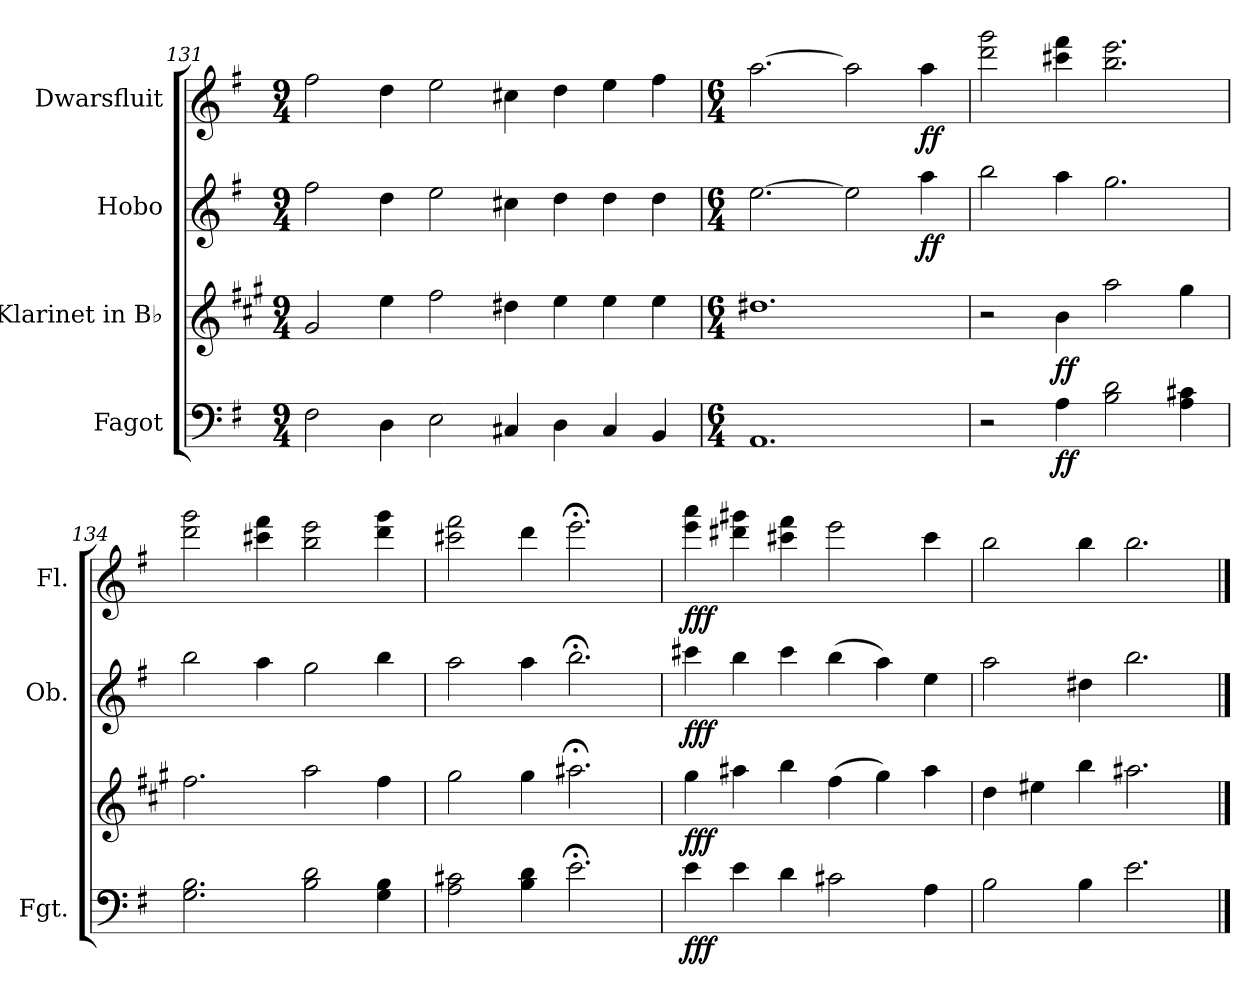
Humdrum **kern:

**kern	**dynam	**kern	**dynam	**kern	**dynam	**kern	**dynam
*part4	*part4	*part3	*part3	*part2	*part2	*part1	*part1
*staff4	*staff4	*staff3	*staff3	*staff2	*staff2	*staff1	*staff1
*I"Fagot	*	*I"Klarinet in B♭	*	*I"Hobo	*	*I"Dwarsfluit	*
*I'Fgt.	*	*	*	*I'Ob.	*	*I'Fl.	*
*clefF4	*	*clefG2	*	*clefG2	*	*clefG2	*
*	*	*ITrd1c2	*	*	*	*	*
*k[f#]	*	*k[f#]	*	*k[f#]	*	*k[f#]	*
*M9/4	*	*M9/4	*	*M9/4	*	*M9/4	*
=131	=131	=131	=131	=131	=131	=131	=131
2F#\	.	2f#/	.	2ff#\	.	2ff#\	.
4D\	.	4dd\	.	4dd\	.	4dd\	.
2E\	.	2ee\	.	2ee\	.	2ee\	.
4C#X/	.	4cc#X\	.	4cc#X\	.	4cc#X\	.
4D\	.	4dd\	.	4dd\	.	4dd\	.
4C#/	.	4dd\	.	4dd\	.	4ee\	.
4BB/	.	4dd\	.	4dd\	.	4ff#\	.
=132	=132	=132	=132	=132	=132	=132	=132
*M6/4	*	*M6/4	*	*M6/4	*	*M6/4	*
1.AA	.	1.cc#X	.	[2.ee\	.	[2.aa\	.
.	.	.	.	2ee\]	.	2aa\]	.
!	!	!	!	!	!LO:DY:b	!	!LO:DY:b
.	.	.	.	4aa\	ff	4aa\	ff
=133	=133	=133	=133	=133	=133	=133	=133
2r	.	2r	.	2bb\	.	2ddd\ 2ggg\	.
!	!LO:DY:b	!	!LO:DY:b	!	!	!	!
4A\	ff	4a\	ff	4aa\	.	4ccc#X\ 4fff#\	.
2B\ 2d\	.	2gg\	.	2.gg\	.	2.bb\ 2.eee\	.
4A\ 4c#X\	.	4ff#\	.	.	.	.	.
=134	=134	=134	=134	=134	=134	=134	=134
2.G\ 2.B\	.	2.ee\	.	2bb\	.	2ddd\ 2ggg\	.
.	.	.	.	4aa\	.	4ccc#X\ 4fff#\	.
2B\ 2d\	.	2gg\	.	2gg\	.	2bb\ 2eee\	.
4G\ 4B\	.	4ee\	.	4bb\	.	4ddd\ 4ggg\	.
!!LO:LB:g=z
=135	=135	=135	=135	=135	=135	=135	=135
2A\ 2c#X\	.	2ff#\	.	2aa\	.	2ccc#X\ 2fff#\	.
4B\ 4d\	.	4ff#\	.	4aa\	.	4ddd\	.
*	*	*	*	*	*	*MM40	*
2.e;<\	.	2.gg#X;<\	.	2.bb;<\	.	2.eee;<\	.
=136	=136	=136	=136	=136	=136	=136	=136
*	*	*	*	*	*	*MM80	*
!	!LO:DY:b	!	!LO:DY:b	!	!LO:DY:b	!	!LO:DY:b
4e\	fff	4ff#\	fff	4ccc#X\	fff	4eee\ 4aaa\	fff
4e\	.	4gg#X\	.	4bb\	.	4ddd#X\ 4ggg#X\	.
4d\	.	4aa\	.	4ccc#\	.	4ccc#X\ 4fff#\	.
2c#X\	.	(4ee\	.	(4bb\	.	2eee\	.
.	.	4ff#\)	.	4aa\)	.	.	.
4A\	.	4gg#\	.	4ee\	.	4ccc#\	.
=137	=137	=137	=137	=137	=137	=137	=137
2B\	.	4cc\	.	2aa\	.	2bb\	.
.	.	4dd#X\	.	.	.	.	.
4B\	.	4aa\	.	4dd#X\	.	4bb\	.
2.e\	.	2.gg#X\	.	2.bb\	.	2.bb\	.
==	==	==	==	==	==	==	==
*-	*-	*-	*-	*-	*-	*-	*-
